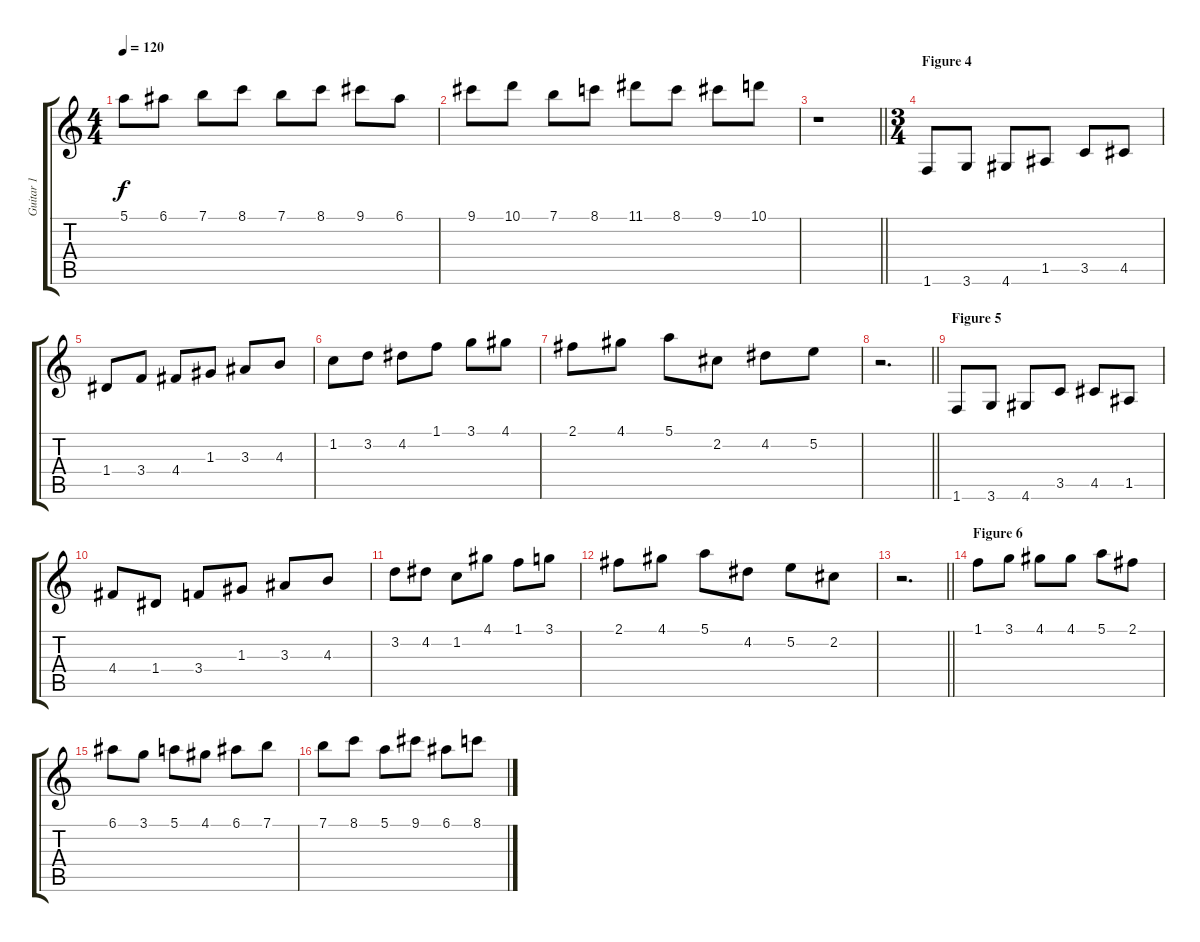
\track ("Guitar 1" "Guitar 1") {instrument overdrivenguitar}
\staff {score tabs}
\tuning (E4 B3 G3 D3 A2 E2) {hide}
\ts (4 4)
\tempo 120
\clef g2
\ks c
5.1.8{dy f} 6.1.8 7.1.8 8.1.8 7.1.8 8.1.8 9.1.8 6.1.8 |
9.1.8 10.1.8 7.1.8 8.1.8 11.1.8 8.1.8 9.1.8 10.1.8 |
\barLineRight lightlight
r.1 |
\ts (3 4)
\section ("" "Figure 4")
1.6.8 3.6.8 4.6.8 1.5.8 3.5.8 4.5.8 |
1.4.8 3.4.8 4.4.8 1.3.8 3.3.8 4.3.8 |
1.2.8 3.2.8 4.2.8 1.1.8 3.1.8 4.1.8 |
2.1.8 4.1.8 5.1.8 2.2.8 4.2.8 5.2.8 |
\barLineRight lightlight
r.2{d} |
\section ("" "Figure 5")
1.6.8 3.6.8 4.6.8 3.5.8 4.5.8 1.5.8 |
4.4.8 1.4.8 3.4.8 1.3.8 3.3.8 4.3.8 |
3.2.8 4.2.8 1.2.8 4.1.8 1.1.8 3.1.8 |
2.1.8 4.1.8 5.1.8 4.2.8 5.2.8 2.2.8 |
\barLineRight lightlight
r.2{d} |
\section ("" "Figure 6")
1.1.8 3.1.8 4.1.8 4.1.8 5.1.8 2.1.8 |
6.1.8 3.1.8 5.1.8 4.1.8 6.1.8 7.1.8 |
7.1.8 8.1.8 5.1.8 9.1.8 6.1.8 8.1.8
